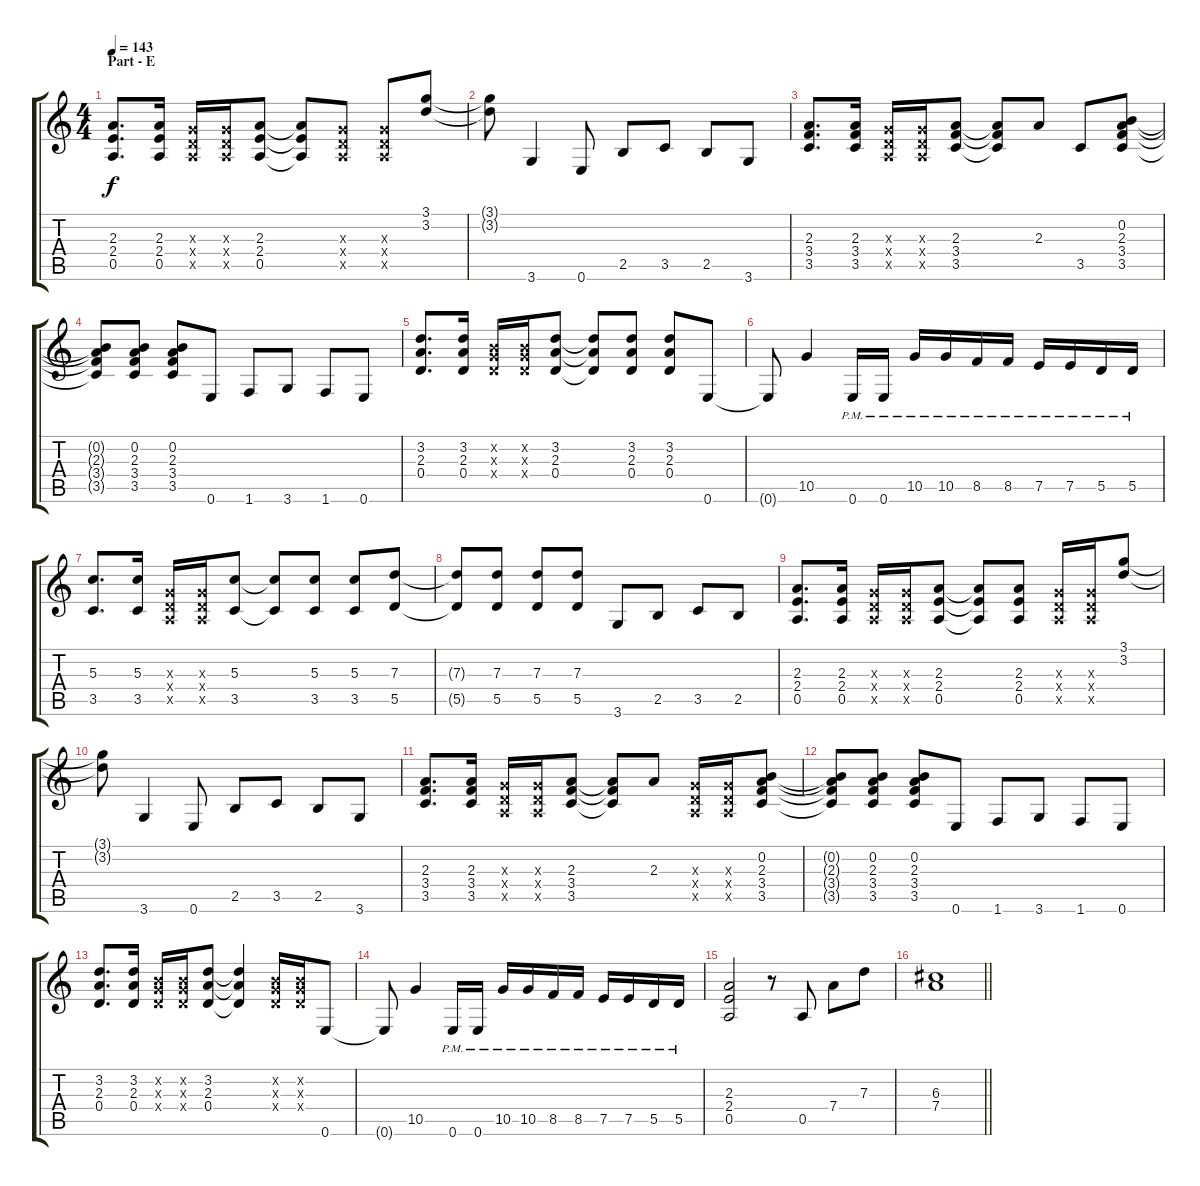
\track "" {instrument distortionguitar}
\staff {score tabs}
\tuning (E4 B3 G3 D3 A2 E2) {hide}
\ts (4 4)
\section ("" "Part - E")
\tempo 143
\clef g2
\ks c
(2.3 2.4 0.5).8{d dy f} (2.3 2.4 0.5).16 (0.3{x} 0.4{x} 0.5{x}).16 (0.3{x} 0.4{x} 0.5{x}).16 (2.3 2.4 0.5).8 (2.3{t} 2.4{t} 0.5{t}).8 (0.3{x} 0.4{x} 0.5{x}).8 (0.3{x} 0.4{x} 0.5{x}).8 (3.1 3.2).8 |
(3.1{t} 3.2{t}).8 3.6.4 0.6.8 2.5.8 3.5.8 2.5.8 3.6.8 |
(2.3 3.4 3.5).8{d} (2.3 3.4 3.5).16 (0.3{x} 0.4{x} 0.5{x}).16 (0.3{x} 0.4{x} 0.5{x}).16 (2.3 3.4 3.5).8 (2.3{t} 3.4{t} 3.5{t}).8 2.3.8 3.5.8 (0.2 2.3 3.4 3.5).8 |
(0.2{t} 2.3{t} 3.4{t} 3.5{t}).8 (0.2 2.3 3.4 3.5).8 (0.2 2.3 3.4 3.5).8 0.6.8 1.6.8 3.6.8 1.6.8 0.6.8 |
(3.2 2.3 0.4).8{d} (3.2 2.3 0.4).16 (0.2{x} 0.3{x} 0.4{x}).16 (0.2{x} 0.3{x} 0.4{x}).16 (3.2 2.3 0.4).8 (3.2{t} 2.3{t} 0.4{t}).8 (3.2 2.3 0.4).8 (3.2 2.3 0.4).8 0.6.8 |
0.6{t}.8 10.5.4 0.6{pm}.16 0.6{pm}.16 10.5{pm}.16 10.5{pm}.16 8.5{pm}.16 8.5{pm}.16 7.5{pm}.16 7.5{pm}.16 5.5{pm}.16 5.5{pm}.16 |
(5.3 3.5).8{d} (5.3 3.5).16 (0.3{x} 0.4{x} 0.5{x}).16 (0.3{x} 0.4{x} 0.5{x}).16 (5.3 3.5).8 (5.3{t} 3.5{t}).8 (5.3 3.5).8 (5.3 3.5).8 (7.3 5.5).8 |
(7.3{t} 5.5{t}).8 (7.3 5.5).8 (7.3 5.5).8 (7.3 5.5).8 3.6.8 2.5.8 3.5.8 2.5.8 |
(2.3 2.4 0.5).8{d} (2.3 2.4 0.5).16 (0.3{x} 0.4{x} 0.5{x}).16 (0.3{x} 0.4{x} 0.5{x}).16 (2.3 2.4 0.5).8 (2.3{t} 2.4{t} 0.5{t}).8 (2.3 2.4 0.5).8 (0.3{x} 0.4{x} 0.5{x}).16 (0.3{x} 0.4{x} 0.5{x}).16 (3.1 3.2).8 |
(3.1{t} 3.2{t}).8 3.6.4 0.6.8 2.5.8 3.5.8 2.5.8 3.6.8 |
(2.3 3.4 3.5).8{d} (2.3 3.4 3.5).16 (0.3{x} 0.4{x} 0.5{x}).16 (0.3{x} 0.4{x} 0.5{x}).16 (2.3 3.4 3.5).8 (2.3{t} 3.4{t} 3.5{t}).8 2.3.8 (0.3{x} 0.4{x} 0.5{x}).16 (0.3{x} 0.4{x} 0.5{x}).16 (0.2 2.3 3.4 3.5).8 |
(0.2{t} 2.3{t} 3.4{t} 3.5{t}).8 (0.2 2.3 3.4 3.5).8 (0.2 2.3 3.4 3.5).8 0.6.8 1.6.8 3.6.8 1.6.8 0.6.8 |
(3.2 2.3 0.4).8{d} (3.2 2.3 0.4).16 (0.2{x} 0.3{x} 0.4{x}).16 (0.2{x} 0.3{x} 0.4{x}).16 (3.2 2.3 0.4).8 (3.2{t} 2.3{t} 0.4{t}).4 (0.2{x} 0.3{x} 0.4{x}).16 (0.2{x} 0.3{x} 0.4{x}).16 0.6.8 |
0.6{t}.8 10.5.4 0.6{pm}.16 0.6{pm}.16 10.5{pm}.16 10.5{pm}.16 8.5{pm}.16 8.5{pm}.16 7.5{pm}.16 7.5{pm}.16 5.5{pm}.16 5.5{pm}.16 |
(2.3 2.4 0.5).2 r.8 0.5.8 7.4.8 7.3.8 |
\barLineRight lightlight
(6.3 7.4).1
